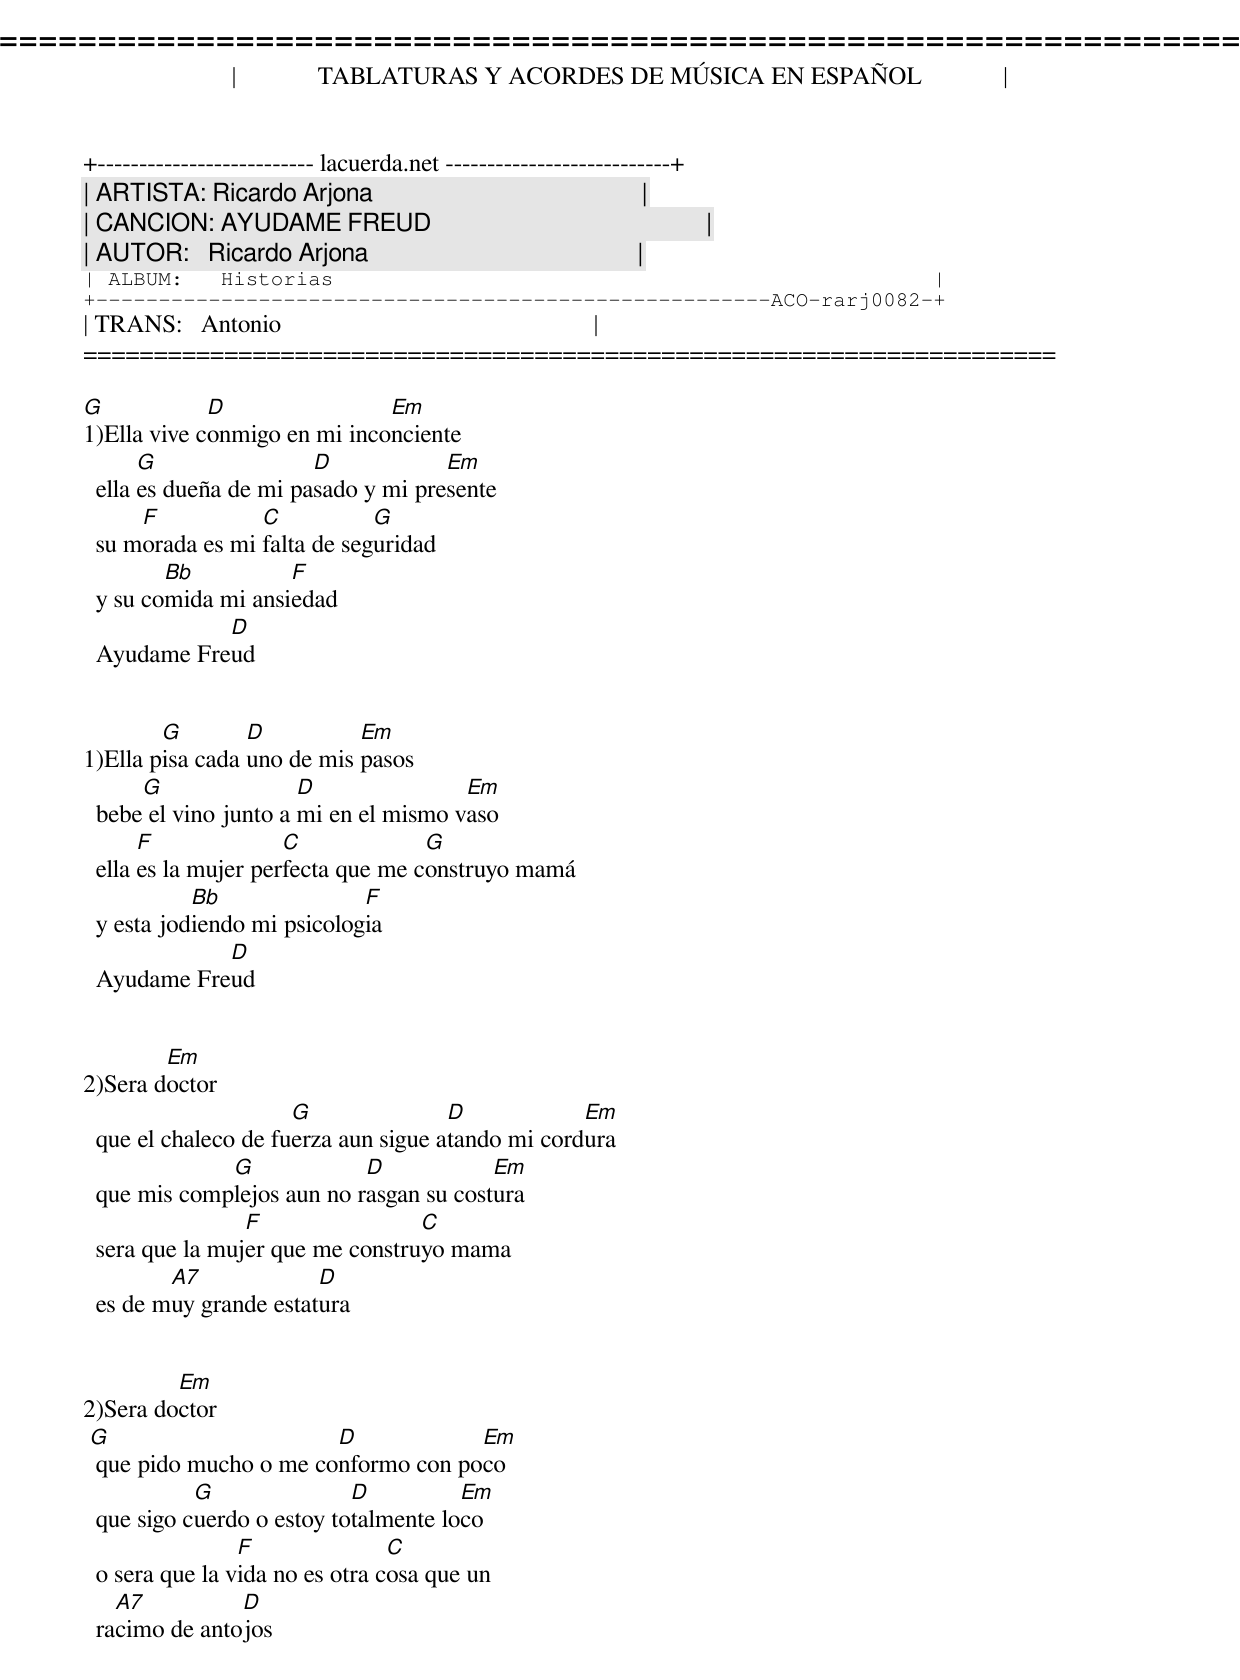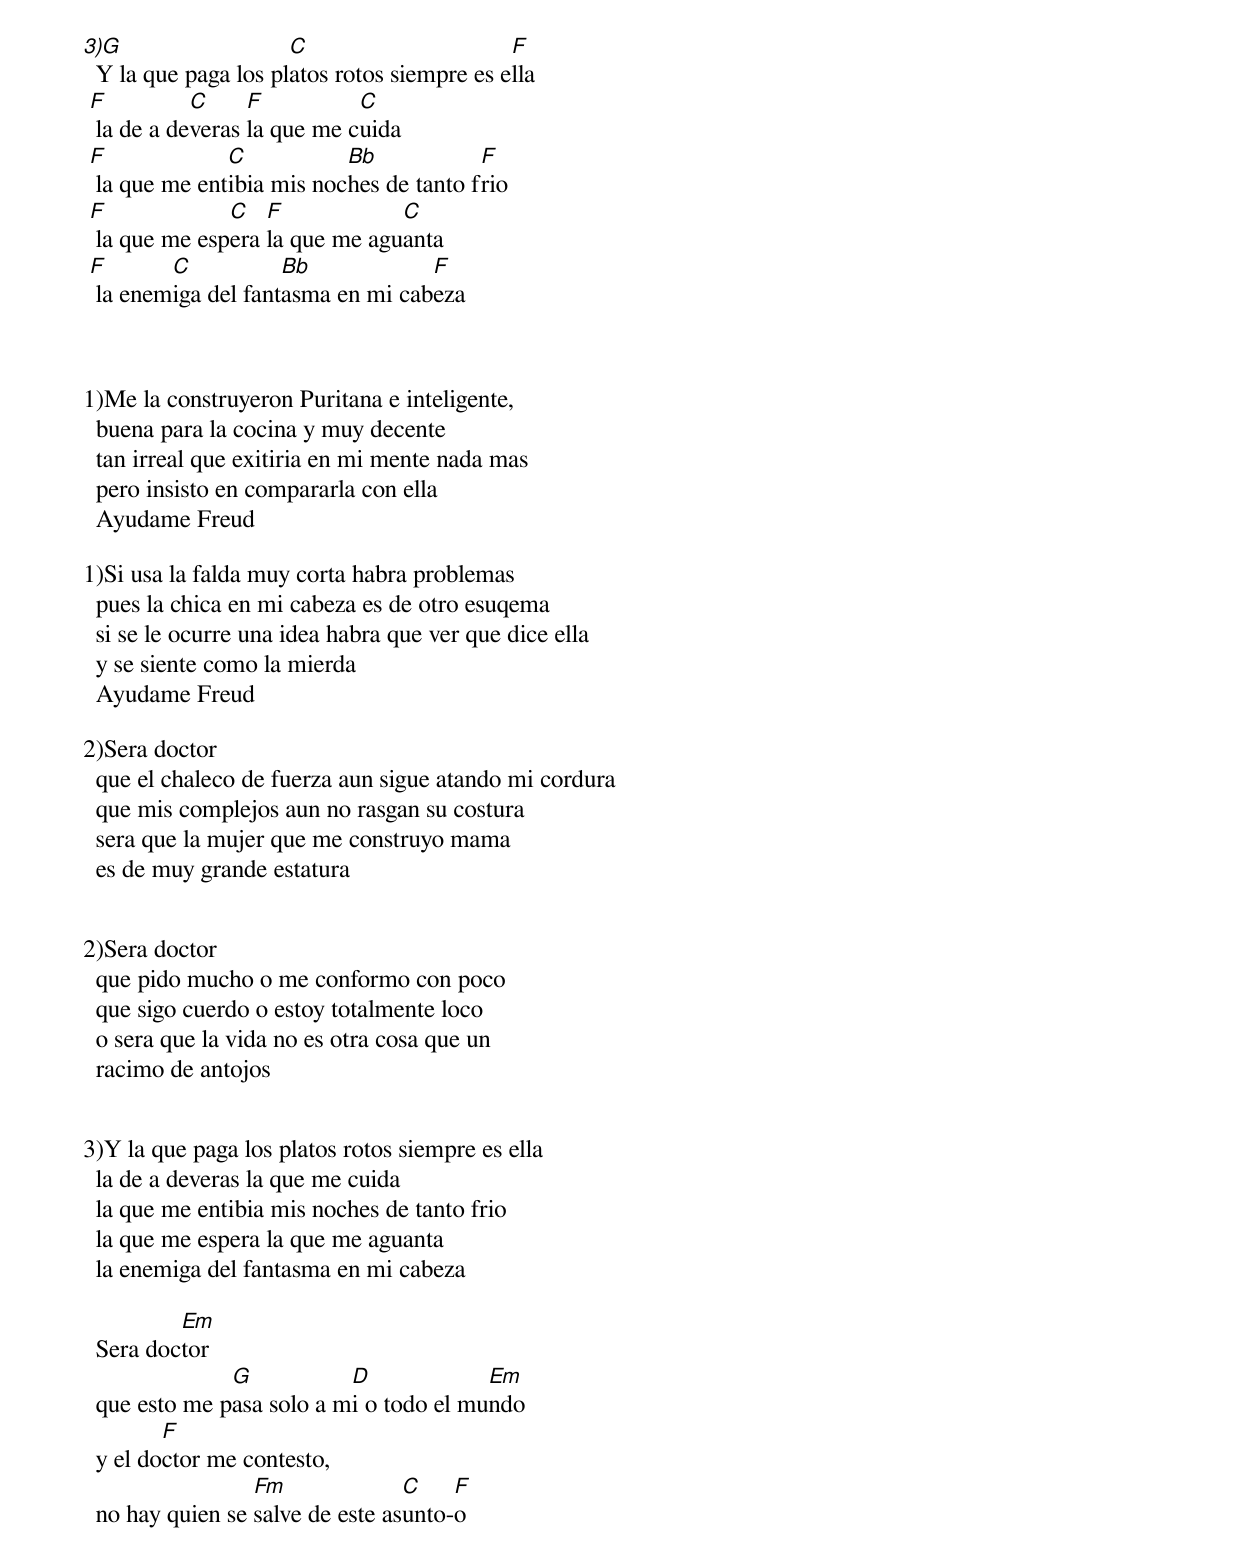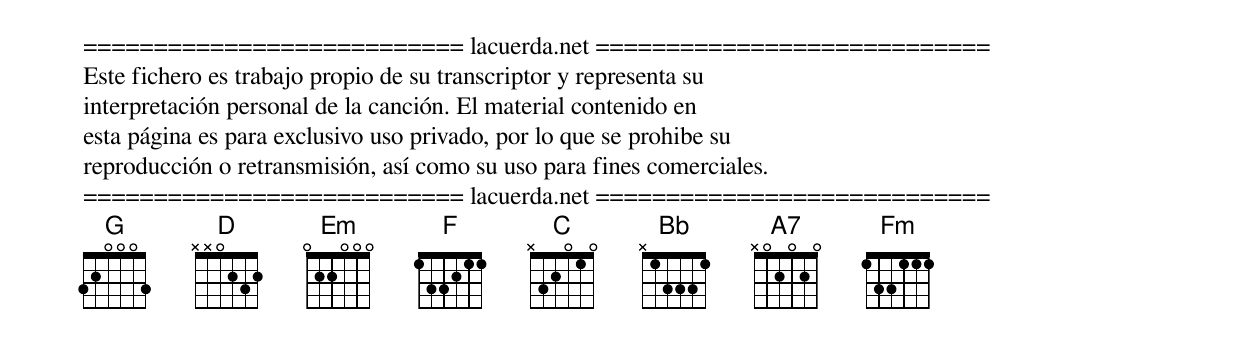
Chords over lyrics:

=====================================================================
|             TABLATURAS Y ACORDES DE MÚSICA EN ESPAÑOL             |
+-------------------------- lacuerda.net ---------------------------+
| ARTISTA: Ricardo Arjona                                           |
| CANCION: AYUDAME FREUD                                            |
| AUTOR:   Ricardo Arjona                                           |
| ALBUM:   Historias                                                |
+------------------------------------------------------ACO-rarj0082-+
| TRANS:   Antonio                                                  |
=====================================================================

G            D                Em
1)Ella vive conmigo en mi inconciente
       G                D            Em
  ella es dueña de mi pasado y mi presente
      F           C           G
  su morada es mi falta de seguridad
         Bb          F
  y su comida mi ansiedad
             D
  Ayudame Freud


        G        D          Em
1)Ella pisa cada uno de mis pasos
      G                D               Em
  bebe el vino junto a mi en el mismo vaso
       F              C             G
  ella es la mujer perfecta que me construyo mamá
            Bb               F
  y esta jodiendo mi psicologia
             D
  Ayudame Freud


        Em
2)Sera doctor
                      G               D            Em
  que el chaleco de fuerza aun sigue atando mi cordura
              G             D            Em
  que mis complejos aun no rasgan su costura
                 F                C
  sera que la mujer que me construyo mama
         A7             D
  es de muy grande estatura


         Em
2)Sera doctor
 G                      D            Em
  que pido mucho o me conformo con poco
            G               D          Em
  que sigo cuerdo o estoy totalmente loco
                 F               C
  o sera que la vida no es otra cosa que un
    A7          D
  racimo de antojos


3)G                   C                      F
  Y la que paga los platos rotos siempre es ella
 F          C     F          C
  la de a deveras la que me cuida
 F             C           Bb            F
  la que me entibia mis noches de tanto frio
 F             C   F            C
  la que me espera la que me aguanta
 F       C           Bb            F
  la enemiga del fantasma en mi cabeza



1)Me la construyeron Puritana e inteligente,
  buena para la cocina y muy decente
  tan irreal que exitiria en mi mente nada mas
  pero insisto en compararla con ella
  Ayudame Freud

1)Si usa la falda muy corta habra problemas
  pues la chica en mi cabeza es de otro esuqema
  si se le ocurre una idea habra que ver que dice ella
  y se siente como la mierda
  Ayudame Freud

2)Sera doctor
  que el chaleco de fuerza aun sigue atando mi cordura
  que mis complejos aun no rasgan su costura
  sera que la mujer que me construyo mama
  es de muy grande estatura


2)Sera doctor
  que pido mucho o me conformo con poco
  que sigo cuerdo o estoy totalmente loco
  o sera que la vida no es otra cosa que un
  racimo de antojos


3)Y la que paga los platos rotos siempre es ella
  la de a deveras la que me cuida
  la que me entibia mis noches de tanto frio
  la que me espera la que me aguanta
  la enemiga del fantasma en mi cabeza

          Em
  Sera doctor
               G           D             Em
  que esto me pasa solo a mi o todo el mundo
         F
  y el doctor me contesto,
                  Fm              C    F
  no hay quien se salve de este asunto-o


=========================== lacuerda.net ============================
Este fichero es trabajo propio de su transcriptor y representa su
interpretación personal de la canción. El material contenido en
esta página es para exclusivo uso privado, por lo que se prohibe su
reproducción o retransmisión, así como su uso para fines comerciales.
=========================== lacuerda.net ============================
